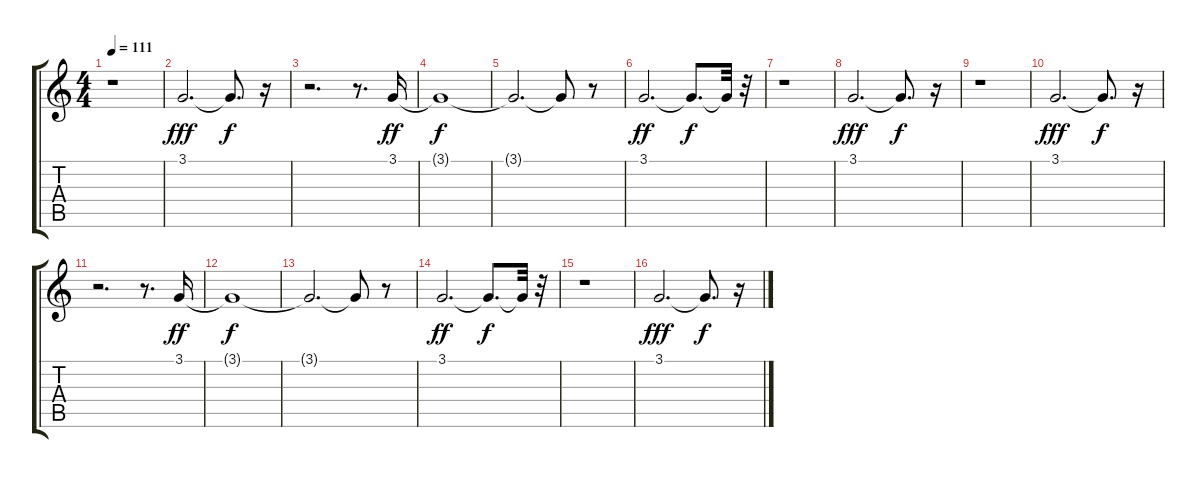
\track "" {instrument synthstrings1}
\staff {score tabs}
\tuning (E4 B3 G3 D3 A2 E2) {hide}
\ts (4 4)
\tempo 111
\clef g2
\ks c
r.1{dy f} |
3.1.2{d dy fff} 3.1{t}.8{d dy f} r.16 |
r.2{d} r.8{d} 3.1.16{dy ff} |
3.1{t}.1{dy f} |
3.1{t}.2{d} 3.1{t}.8 r.8 |
3.1.2{d dy ff} 3.1{t}.8{d dy f} 3.1{t}.32 r.32 |
r.1 |
3.1.2{d dy fff} 3.1{t}.8{d dy f} r.16 |
r.1 |
3.1.2{d dy fff} 3.1{t}.8{d dy f} r.16 |
r.2{d} r.8{d} 3.1.16{dy ff} |
3.1{t}.1{dy f} |
3.1{t}.2{d} 3.1{t}.8 r.8 |
3.1.2{d dy ff} 3.1{t}.8{d dy f} 3.1{t}.32 r.32 |
r.1 |
3.1.2{d dy fff} 3.1{t}.8{d dy f} r.16
